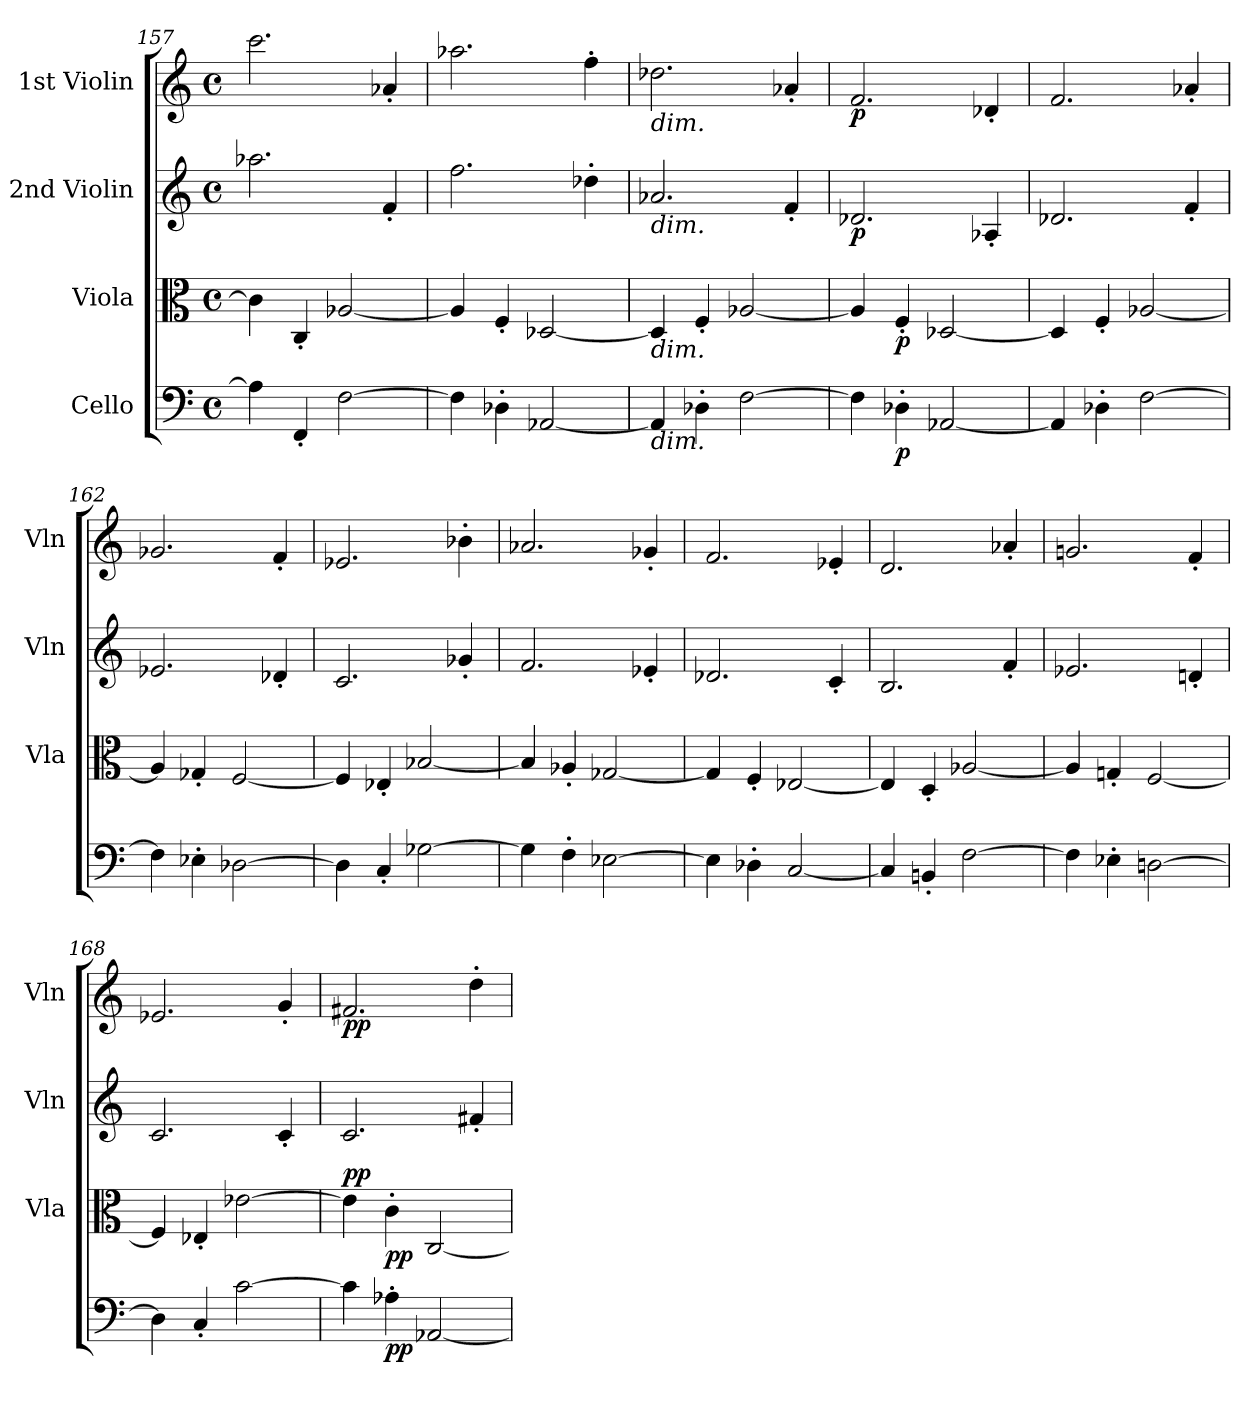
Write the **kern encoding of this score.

**kern	**dynam	**kern	**dynam	**kern	**dynam	**kern	**dynam
*part4	*part4	*part3	*part3	*part2	*part2	*part1	*part1
*staff4	*staff4	*staff3	*staff3	*staff2	*staff2	*staff1	*staff1
*I"Cello	*	*I"Viola	*	*I"2nd Violin	*	*I"1st Violin	*
*	*	*I'Vla	*	*I'Vln	*	*I'Vln	*
*clefF4	*	*clefC3	*	*clefG2	*	*clefG2	*
*k[]	*	*k[]	*	*k[]	*	*k[]	*
*M4/4	*	*M4/4	*	*M4/4	*	*M4/4	*
*met(c)	*	*met(c)	*	*met(c)	*	*met(c)	*
=157	=157	=157	=157	=157	=157	=157	=157
4A-\]	.	4c\]	.	2.aa-X\	.	2.ccc\	.
4FF'/	.	4C'/	.	.	.	.	.
[2F\	.	[2A-X/	.	.	.	.	.
.	.	.	.	4f'/	.	4a-X'/	.
!!LO:PB:g=z
=158	=158	=158	=158	=158	=158	=158	=158
4F\]	.	4A-/]	.	2.ff\	.	2.aa-X\	.
4D-X'\	.	4F'/	.	.	.	.	.
[2AA-X/	.	[2D-X/	.	.	.	.	.
.	.	.	.	4dd-X'\	.	4ff'\	.
=159	=159	=159	=159	=159	=159	=159	=159
!	!	!	!	!	!	!LO:TX:b:i:t=dim.	!
!	!	!	!	!LO:TX:b:i:t=dim.	!	!	!
!	!	!LO:TX:b:i:t=dim.	!	!	!	!	!
!LO:TX:b:i:t=dim.	!	!	!	!	!	!	!
4AA-/]	.	4D-/]	.	2.a-X/	.	2.dd-X\	.
4D-X'\	.	4F'/	.	.	.	.	.
[2F\	.	[2A-X/	.	.	.	.	.
.	.	.	.	4f'/	.	4a-X'/	.
=160	=160	=160	=160	=160	=160	=160	=160
!	!	!	!	!	!LO:DY:b	!	!LO:DY:b
4F\]	.	4A-/]	.	2.d-X/	p	2.f/	p
!	!LO:DY:b	!	!LO:DY:b	!	!	!	!
4D-X'\	p	4F'/	p	.	.	.	.
[2AA-X/	.	[2D-X/	.	.	.	.	.
.	.	.	.	4A-X'/	.	4d-X'/	.
=161	=161	=161	=161	=161	=161	=161	=161
4AA-/]	.	4D-/]	.	2.d-X/	.	2.f/	.
4D-X'\	.	4F'/	.	.	.	.	.
[2F\	.	[2A-X/	.	.	.	.	.
.	.	.	.	4f'/	.	4a-X'/	.
=162	=162	=162	=162	=162	=162	=162	=162
4F\]	.	4A-/]	.	2.e-X/	.	2.g-X/	.
4E-X'\	.	4G-X'/	.	.	.	.	.
[2D-X\	.	[2F/	.	.	.	.	.
.	.	.	.	4d-X'/	.	4f'/	.
!!LO:LB:g=z
=163	=163	=163	=163	=163	=163	=163	=163
4D-\]	.	4F/]	.	2.c/	.	2.e-X/	.
4C'/	.	4E-X'/	.	.	.	.	.
[2G-X\	.	[2B-X/	.	.	.	.	.
.	.	.	.	4g-X'/	.	4b-X'\	.
=164	=164	=164	=164	=164	=164	=164	=164
4G-\]	.	4B-/]	.	2.f/	.	2.a-X/	.
4F'\	.	4A-X'/	.	.	.	.	.
[2E-X\	.	[2G-X/	.	.	.	.	.
.	.	.	.	4e-X'/	.	4g-X'/	.
=165	=165	=165	=165	=165	=165	=165	=165
4E-\]	.	4G-/]	.	2.d-X/	.	2.f/	.
4D-X'\	.	4F'/	.	.	.	.	.
[2C/	.	[2E-X/	.	.	.	.	.
.	.	.	.	4c'/	.	4e-X'/	.
=166	=166	=166	=166	=166	=166	=166	=166
4C/]	.	4E-/]	.	2.B/	.	2.d/	.
4BBn'/	.	4D'/	.	.	.	.	.
[2F\	.	[2A-X/	.	.	.	.	.
.	.	.	.	4f'/	.	4a-X'/	.
!!LO:LB:g=z
=167	=167	=167	=167	=167	=167	=167	=167
4F\]	.	4A-/]	.	2.e-X/	.	2.gn/	.
4E-X'\	.	4Gn'/	.	.	.	.	.
[2Dn\	.	[2F/	.	.	.	.	.
.	.	.	.	4dn'/	.	4f'/	.
=168	=168	=168	=168	=168	=168	=168	=168
4D\]	.	4F/]	.	2.c/	.	2.e-X/	.
4C'/	.	4E-X'/	.	.	.	.	.
[2c\	.	[2e-X\	.	.	.	.	.
.	.	.	.	4c'/	.	4g'/	.
!!LO:PB:g=z
=169	=169	=169	=169	=169	=169	=169	=169
!	!	!	!LO:DY:a	!	!	!	!LO:DY:b
4c\]	.	4e-\]	pp	2.c/	.	2.f#X/	pp
!	!LO:DY:b	!	!LO:DY:b	!	!	!	!
4A-X'\	pp	4c'\	pp	.	.	.	.
[2AA-X/	.	[2C/	.	.	.	.	.
.	.	.	.	4f#X'/	.	4dd'\	.
=	=	=	=	=	=	=	=
*-	*-	*-	*-	*-	*-	*-	*-
